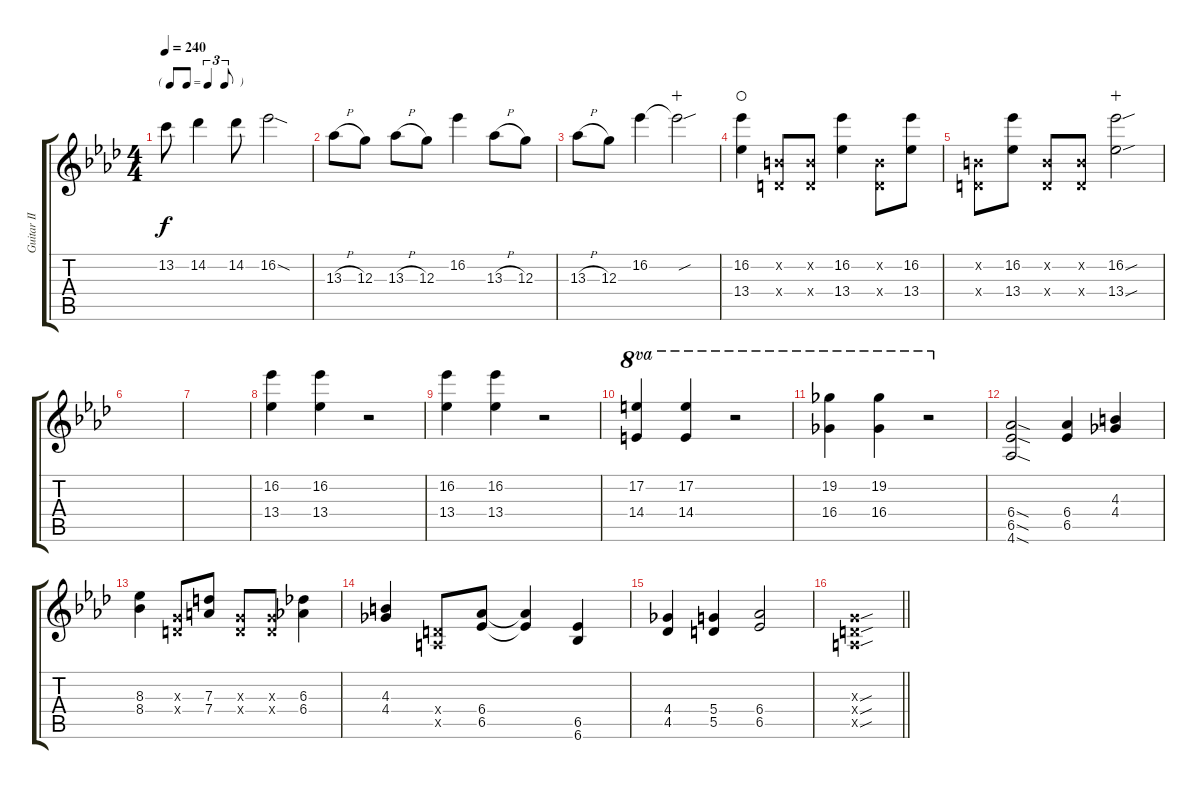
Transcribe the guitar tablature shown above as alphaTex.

\track ("Guitar II (Nakano Azusa)" "Guitar II ") {instrument distortionguitar}
\staff {score tabs}
\tuning (E4 B3 G3 D3 A2 E2) {hide}
\ts (4 4)
\tf triplet8th
\tempo 240
\clef g2
\ks ab
13.2.8{dy f} 14.2.4 14.2.8 16.2{sod}.2 |
13.3{h}.8 12.3.8 13.3{h}.8 12.3.8 16.2.4 13.3{h}.8 12.3.8 |
13.3{h}.8 12.3.8 16.2.4 16.2{sou t}.2{wahc} |
(16.2 13.4).4{waho} (0.2{x} 0.4{x}).8 (0.2{x} 0.4{x}).8 (16.2 13.4).4 (0.2{x} 0.4{x}).8 (16.2 13.4).8 |
(0.2{x} 0.4{x}).8 (16.2 13.4).8 (0.2{x} 0.4{x}).8 (0.2{x} 0.4{x}).8 (16.2{sou} 13.4{sou}).2{wahc} |
|
|
(16.2 13.4).4 (16.2 13.4).4 r.2 |
(16.2 13.4).4 (16.2 13.4).4 r.2 |
(17.2 14.4).4{ot 8va} (17.2 14.4).4{ot 8va} r.2{ot 8va} |
(19.2 16.4).4{ot 8va} (19.2 16.4).4{ot 8va} r.2{ot 8va} |
(6.4{sod} 6.5{sod} 4.6{sod}).2 (6.4 6.5).4 (4.3 4.4).4 |
(8.3 8.4).4 (0.3{x} 0.4{x}).8 (7.3 7.4).8 (0.3{x} 0.4{x}).8 (0.3{x} 0.4{x}).8 (6.3 6.4).4 |
(4.3 4.4).4 (0.4{x} 0.5{x}).8 (6.4 6.5).8 (6.4{t} 6.5{t}).4 (6.5 6.6).4 |
(4.4 4.5).4 (5.4 5.5).4 (6.4 6.5).2 |
\barLineRight lightlight
(0.3{sou x} 0.4{sou x} 0.5{sou x}).1
